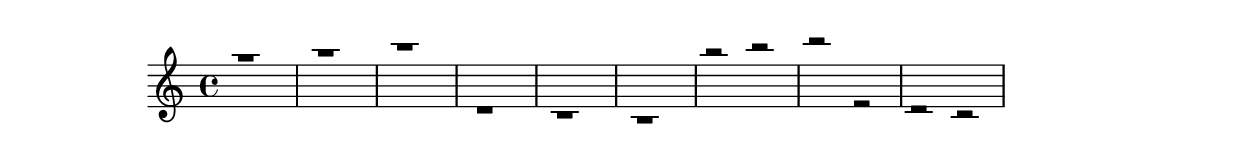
\version "2.3.17"
\header {
texidoc = "Whole and half rests moving outside the staff should get
ledger lines."
}


\score {
  {
   \override Rest  #'staff-position = #4
  r1 \override Rest  #'staff-position = #5
  r1 \override Rest  #'staff-position = #6
  
  r1 \override Rest  #'staff-position = #-6
  r1 \override Rest  #'staff-position = #-7
  r1 \override Rest  #'staff-position = #-8
  r1

   \override Rest  #'staff-position = #6
  r2 \override Rest  #'staff-position = #7
  r2 \override Rest  #'staff-position = #8
  
  r2 \override Rest  #'staff-position = #-4
  r2 \override Rest  #'staff-position = #-5
  r2 \override Rest  #'staff-position = #-6
  r2

  

  
}}

